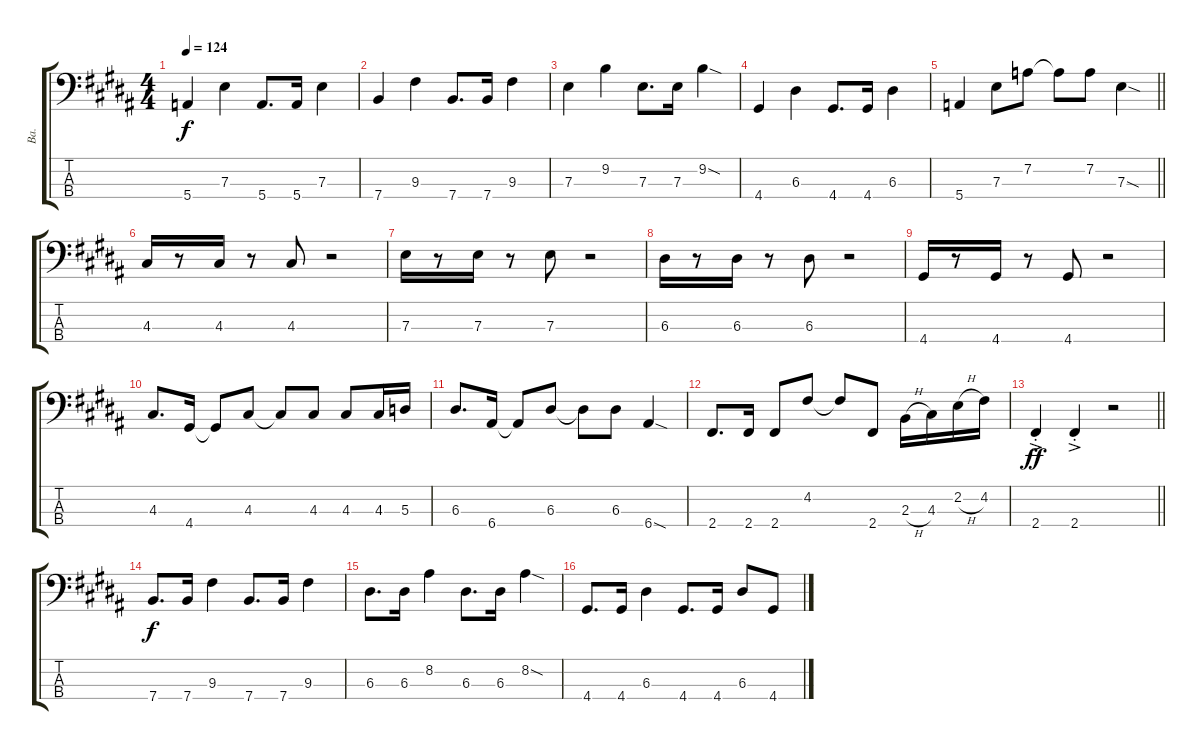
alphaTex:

\track ("Ba." "Ba.") {instrument electricbassfinger}
\staff {score tabs}
\tuning (G2 D2 A1 E1) {hide}
\ts (4 4)
\tempo 124
\clef f4
\ks b
5.4.4{dy f} 7.3.4 5.4.8{d} 5.4.16 7.3.4 |
7.4.4 9.3.4 7.4.8{d} 7.4.16 9.3.4 |
7.3.4 9.2.4 7.3.8{d} 7.3.16 9.2{sod}.4 |
4.4.4 6.3.4 4.4.8{d} 4.4.16 6.3.4 |
\barLineRight lightlight
5.4.4 7.3.8 7.2.8 7.2{t}.8 7.2.8 7.3{sod}.4 |
4.3.16 r.8 4.3.16 r.8 4.3.8 r.2 |
7.3.16 r.8 7.3.16 r.8 7.3.8 r.2 |
6.3.16 r.8 6.3.16 r.8 6.3.8 r.2 |
4.4.16 r.8 4.4.16 r.8 4.4.8 r.2 |
4.3.8{d} 4.4.16 4.4{t}.8 4.3.8 4.3{t}.8 4.3.8 4.3.8 4.3.16 5.3.16 |
6.3.8{d} 6.4.16 6.4{t}.8 6.3.8 6.3{t}.8 6.3.8 6.4{sod}.4 |
2.4.8{d} 2.4.16 2.4.8 4.2.8 4.2{t}.8 2.4.8 2.3{h}.16 4.3.16 2.2{h}.16 4.2.16 |
\barLineRight lightlight
2.4{ac st}.4{dy ff} 2.4{ac st}.4 r.2 |
7.4.8{d dy f} 7.4.16 9.3.4 7.4.8{d} 7.4.16 9.3.4 |
6.3.8{d} 6.3.16 8.2.4 6.3.8{d} 6.3.16 8.2{sod}.4 |
4.4.8{d} 4.4.16 6.3.4 4.4.8{d} 4.4.16 6.3.8 4.4.8
